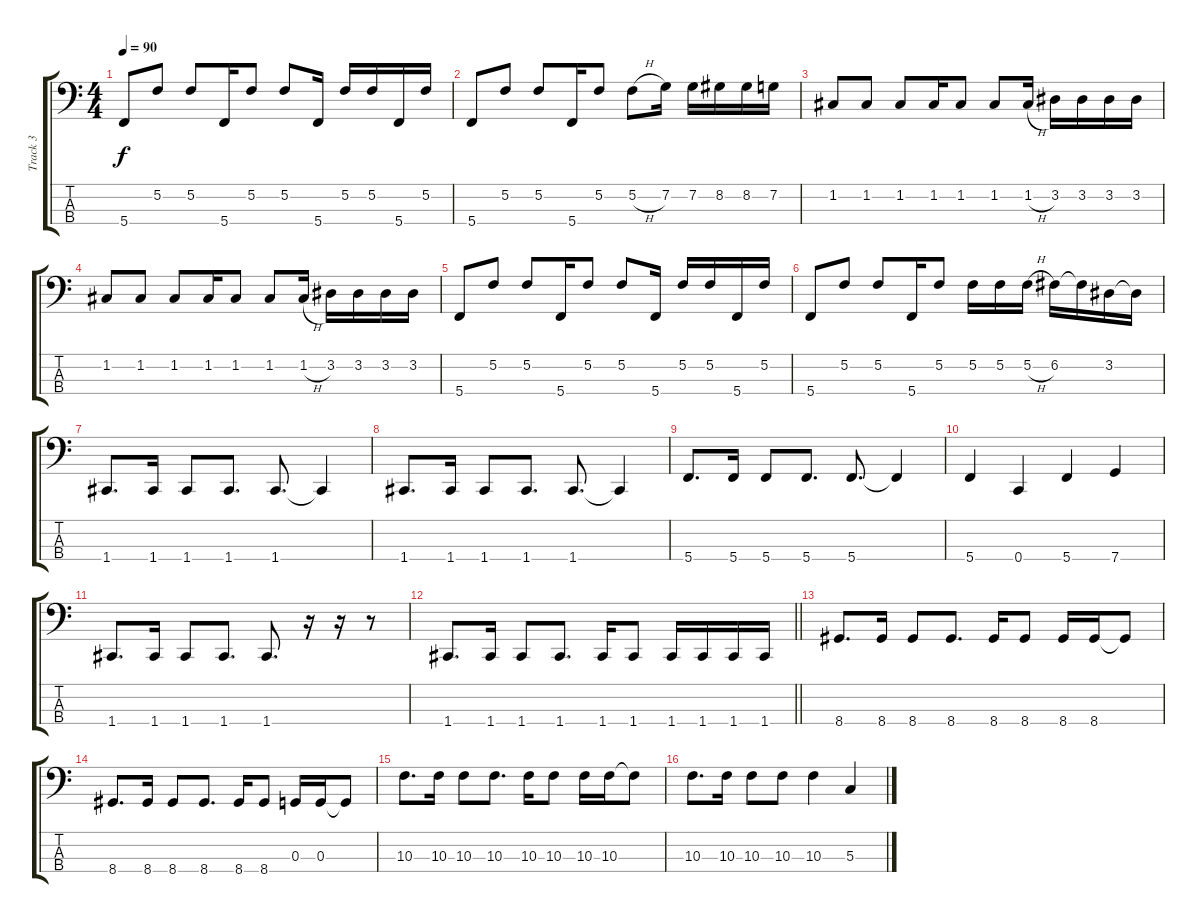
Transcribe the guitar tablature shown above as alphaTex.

\track ("Track 3" "Track 3") {instrument electricbassfinger}
\staff {score tabs}
\tuning (F2 C2 G1 C1) {hide}
\ts (4 4)
\tempo 90
\clef f4
\ks c
5.4.8{dy f} 5.2.8 5.2.8 5.4.16 5.2.8 5.2.8 5.4.16 5.2.16 5.2.16 5.4.16 5.2.16 |
5.4.8 5.2.8 5.2.8 5.4.16 5.2.8 5.2{h}.8 7.2.16 7.2.16 8.2.16 8.2.16 7.2.16 |
1.2.8 1.2.8 1.2.8 1.2.16 1.2.8 1.2.8 1.2{h}.16 3.2.16 3.2.16 3.2.16 3.2.16 |
1.2.8 1.2.8 1.2.8 1.2.16 1.2.8 1.2.8 1.2{h}.16 3.2.16 3.2.16 3.2.16 3.2.16 |
5.4.8 5.2.8 5.2.8 5.4.16 5.2.8 5.2.8 5.4.16 5.2.16 5.2.16 5.4.16 5.2.16 |
5.4.8 5.2.8 5.2.8 5.4.16 5.2.8 5.2.16 5.2.16 5.2{h}.16 6.2.16 6.2{t}.16 3.2.16 3.2{t}.16 |
1.4.8{d} 1.4.16 1.4.8 1.4.8{d} 1.4.8{d} 1.4{t}.4 |
1.4.8{d} 1.4.16 1.4.8 1.4.8{d} 1.4.8{d} 1.4{t}.4 |
5.4.8{d} 5.4.16 5.4.8 5.4.8{d} 5.4.8{d} 5.4{t}.4 |
5.4.4 0.4.4 5.4.4 7.4.4 |
1.4.8{d} 1.4.16 1.4.8 1.4.8{d} 1.4.8{d} r.16 r.16 r.8 |
\barLineRight lightlight
1.4.8{d} 1.4.16 1.4.8 1.4.8{d} 1.4.16 1.4.8 1.4.16 1.4.16 1.4.16 1.4.16 |
8.4.8{d} 8.4.16 8.4.8 8.4.8{d} 8.4.16 8.4.8 8.4.16 8.4.16 8.4{t}.8 |
8.4.8{d} 8.4.16 8.4.8 8.4.8{d} 8.4.16 8.4.8 0.3.16 0.3.16 0.3{t}.8 |
10.3.8{d} 10.3.16 10.3.8 10.3.8{d} 10.3.16 10.3.8 10.3.16 10.3.16 10.3{t}.8 |
10.3.8{d} 10.3.16 10.3.8 10.3.8 10.3.4 5.3.4
